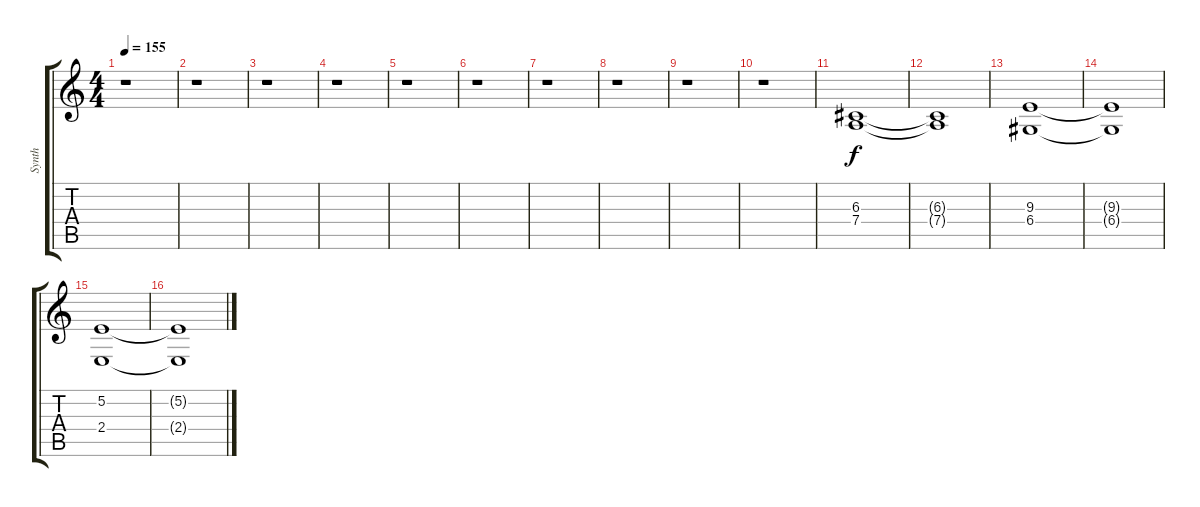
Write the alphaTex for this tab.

\track ("Synth" "Synth") {instrument synthstrings1}
\staff {score tabs}
\tuning (E4 B3 G3 D3 A2 E2) {hide}
\ts (4 4)
\tempo 155
\clef g2
\ks c
r.1{dy f} |
r.1 |
r.1 |
r.1 |
r.1 |
r.1 |
r.1 |
r.1 |
r.1 |
r.1 |
(6.3 7.4).1 |
(6.3{t} 7.4{t}).1 |
(9.3 6.4).1 |
(9.3{t} 6.4{t}).1 |
(5.2 2.4).1 |
(5.2{t} 2.4{t}).1
